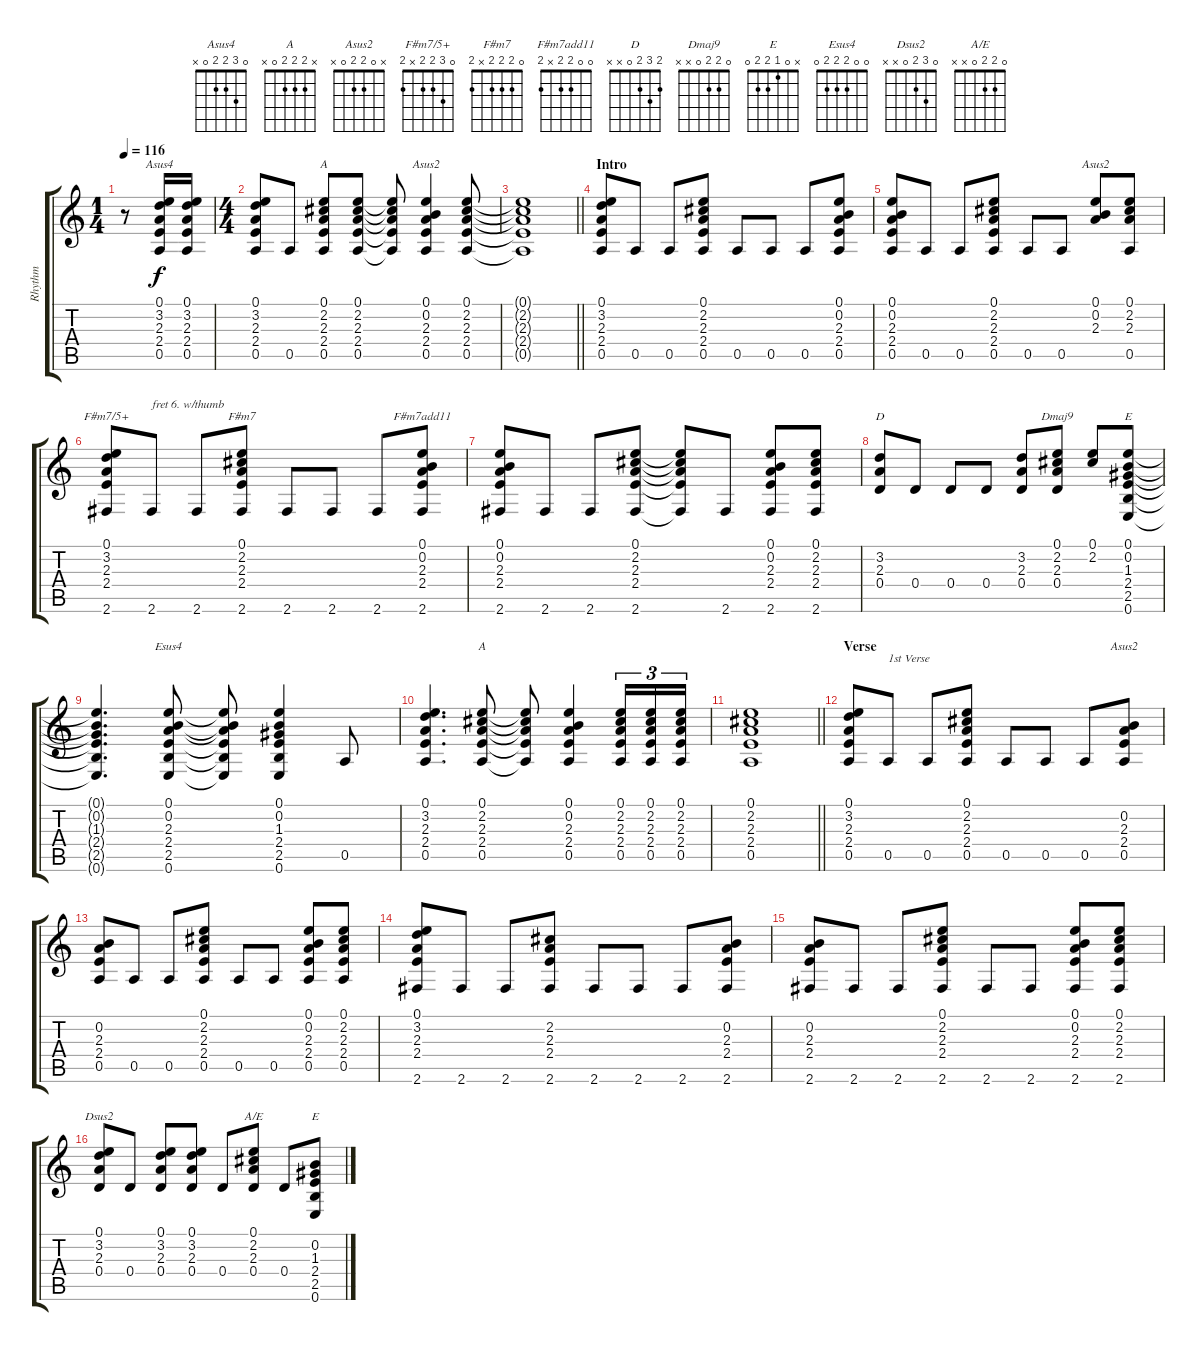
\track ("Rhythm" "Rhythm") {instrument electricguitarclean}
\staff {score tabs}
\tuning (E4 B3 G3 D3 A2 E2) {hide}
\chord ("Asus4" 0 3 2 2 0 x)
\chord ("A" 0 2 2 2 0 x)
\chord ("Asus2" 0 0 2 2 0 x)
\chord ("Asus2" 0 0 2 x x x)
\chord ("F#m7/5+" 0 3 2 2 x 2)
\chord ("F#m7" 0 2 2 2 x 2)
\chord ("F#m7add11" 0 0 2 2 x 2)
\chord ("D" 2 3 2 0 x x)
\chord ("Dmaj9" 0 2 2 0 x x)
\chord ("E" 0 0 1 2 2 0)
\chord ("Esus4" 0 0 2 2 2 0)
\chord ("A" x 2 2 2 0 x)
\chord ("Asus2" x 0 2 2 0 x)
\chord ("Dsus2" 0 3 2 0 x x)
\chord ("A/E" 0 2 2 0 x x)
\chord ("E" x 0 1 2 2 0)
\ts (1 4)
\tempo 116
\clef g2
\ks c
r.8{dy f instrument electricguitarclean} (0.1 3.2 2.3 2.4 0.5).16{ch "Asus4"} (0.1 3.2 2.3 2.4 0.5).16 |
\ts (4 4)
(0.1 3.2 2.3 2.4 0.5).8 0.5.8 (0.1 2.2 2.3 2.4 0.5).8{ch "A"} (0.1 2.2 2.3 2.4 0.5).8 (0.1{t} 2.2{t} 2.3{t} 2.4{t} 0.5{t}).8 (0.1 0.2 2.3 2.4 0.5).4{ch "Asus2"} (0.1 2.2 2.3 2.4 0.5).8 |
\barLineRight lightlight
(0.1{t} 2.2{t} 2.3{t} 2.4{t} 0.5{t}).1 |
\section ("" "Intro")
(0.1 3.2 2.3 2.4 0.5).8 0.5.8 0.5.8 (0.1 2.2 2.3 2.4 0.5).8 0.5.8 0.5.8 0.5.8 (0.1 0.2 2.3 2.4 0.5).8 |
(0.1 0.2 2.3 2.4 0.5).8 0.5.8 0.5.8 (0.1 2.2 2.3 2.4 0.5).8 0.5.8 0.5.8 (0.1 0.2 2.3).8{ch "Asus2"} (0.1 2.2 2.3 0.5).8 |
(0.1 3.2 2.3 2.4 2.6).8{ch "F#m7/5+"} 2.6.8{txt "fret 6. w/thumb"} 2.6.8 (0.1 2.2 2.3 2.4 2.6).8{ch "F#m7"} 2.6.8 2.6.8 2.6.8 (0.1 0.2 2.3 2.4 2.6).8{ch "F#m7add11"} |
(0.1 0.2 2.3 2.4 2.6).8 2.6.8 2.6.8 (0.1 2.2 2.3 2.4 2.6).8 (0.1{t} 2.2{t} 2.3{t} 2.4{t} 2.6{t}).8 2.6.8 (0.1 0.2 2.3 2.4 2.6).8 (0.1 2.2 2.3 2.4 2.6).8 |
(3.2 2.3 0.4).8{ch "D"} 0.4.8 0.4.8 0.4.8 (3.2 2.3 0.4).8 (0.1 2.2 2.3 0.4).8{ch "Dmaj9"} (0.1 2.2).8 (0.1 0.2 1.3 2.4 2.5 0.6).8{ch "E"} |
(0.1{t} 0.2{t} 1.3{t} 2.4{t} 2.5{t} 0.6{t}).4{d} (0.1 0.2 2.3 2.4 2.5 0.6).8{ch "Esus4"} (0.1{t} 0.2{t} 2.3{t} 2.4{t} 2.5{t} 0.6{t}).8 (0.1 0.2 1.3 2.4 2.5 0.6).4 0.5.8 |
(0.1 3.2 2.3 2.4 0.5).4{d} (0.1 2.2 2.3 2.4 0.5).8{ch "A"} (0.1{t} 2.2{t} 2.3{t} 2.4{t} 0.5{t}).8 (0.1 0.2 2.3 2.4 0.5).4 (0.1 2.2 2.3 2.4 0.5).16{tu (3 2)} (0.1 2.2 2.3 2.4 0.5).16{tu (3 2)} (0.1 2.2 2.3 2.4 0.5).16{tu (3 2)} |
\barLineRight lightlight
(0.1 2.2 2.3 2.4 0.5).1 |
\section ("" "Verse")
(0.1 3.2 2.3 2.4 0.5).8{instrument acousticguitarsteel} 0.5.8{txt "1st Verse"} 0.5.8 (0.1 2.2 2.3 2.4 0.5).8 0.5.8 0.5.8 0.5.8 (0.2 2.3 2.4 0.5).8{ch "Asus2"} |
(0.2 2.3 2.4 0.5).8 0.5.8 0.5.8 (0.1 2.2 2.3 2.4 0.5).8 0.5.8 0.5.8 (0.1 0.2 2.3 2.4 0.5).8 (0.1 2.2 2.3 2.4 0.5).8 |
(0.1 3.2 2.3 2.4 2.6).8 2.6.8 2.6.8 (2.2 2.3 2.4 2.6).8 2.6.8 2.6.8 2.6.8 (0.2 2.3 2.4 2.6).8 |
(0.2 2.3 2.4 2.6).8 2.6.8 2.6.8 (0.1 2.2 2.3 2.4 2.6).8 2.6.8 2.6.8 (0.1 0.2 2.3 2.4 2.6).8 (0.1 2.2 2.3 2.4 2.6).8 |
(0.1 3.2 2.3 0.4).8{ch "Dsus2"} 0.4.8 (0.1 3.2 2.3 0.4).8 (0.1 3.2 2.3 0.4).8 0.4.8 (0.1 2.2 2.3 0.4).8{ch "A/E"} 0.4.8 (0.2 1.3 2.4 2.5 0.6).8{ch "E"}
